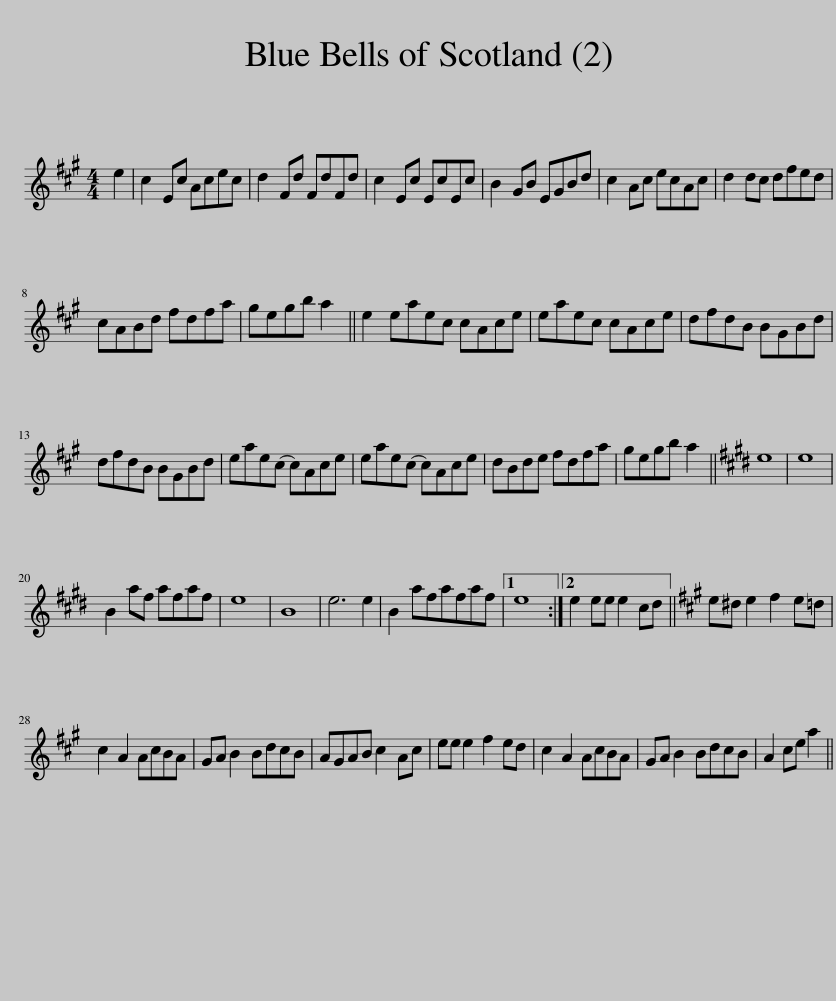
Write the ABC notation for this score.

X:1
L:1/8
M:4/4
I:linebreak $
K:A
V:1 treble
V:1
 e2 | c2 Ec Acec | d2 Fd FdFd | c2 Ec EcEc | B2 GB EGBd | %5
 c2 Ac ecAc | d2 dc dfed |$ cABd fdfa | gegb a2 || e2 eaec cAce | %10
 eaec cAce | dfdB BGBd |$ dfdB BGBd | eae(c c)Ace | eae(c c)Ace | %15
 dBde fdfa | gegb a2 ||[K:E] e8 | e8 |$ B2 af afaf | %20
 e8 | B8 | e6 e2 | B2 afafaf |1 e8 :|2 %25
 e2 ee e2 cd ||[K:A] e^d e2 f2 e=d |$ c2 A2 AcBA | GA B2 BdcB | AGAB c2 Ac | %30
 ee e2 f2 ed | c2 A2 AcBA | GA B2 BdcB | A2 ce a2 || %34
